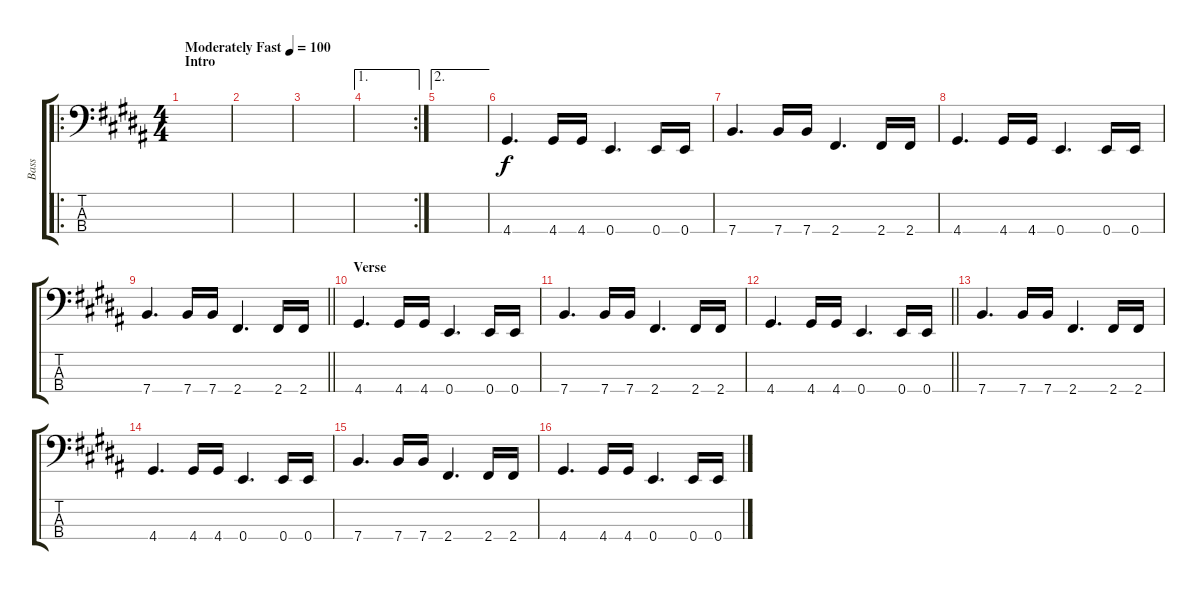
\track ("Bass" "Bass") {instrument electricbasspick}
\staff {score tabs}
\tuning (G2 D2 A1 E1) {hide}
\ro
\ts (4 4)
\section ("" "Intro")
\tempo (100 "Moderately Fast")
\clef f4
\ks b
|
|
|
\ae 1
\rc 2
|
\ae 2
|
4.4.4{d} 4.4.16 4.4.16 0.4.4{d} 0.4.16 0.4.16 |
7.4.4{d} 7.4.16 7.4.16 2.4.4{d} 2.4.16 2.4.16 |
4.4.4{d} 4.4.16 4.4.16 0.4.4{d} 0.4.16 0.4.16 |
\barLineRight lightlight
7.4.4{d} 7.4.16 7.4.16 2.4.4{d} 2.4.16 2.4.16 |
\section ("" "Verse")
4.4.4{d} 4.4.16 4.4.16 0.4.4{d} 0.4.16 0.4.16 |
7.4.4{d} 7.4.16 7.4.16 2.4.4{d} 2.4.16 2.4.16 |
\barLineRight lightlight
4.4.4{d} 4.4.16 4.4.16 0.4.4{d} 0.4.16 0.4.16 |
\section ("" "")
7.4.4{d} 7.4.16 7.4.16 2.4.4{d} 2.4.16 2.4.16 |
4.4.4{d} 4.4.16 4.4.16 0.4.4{d} 0.4.16 0.4.16 |
7.4.4{d} 7.4.16 7.4.16 2.4.4{d} 2.4.16 2.4.16 |
4.4.4{d} 4.4.16 4.4.16 0.4.4{d} 0.4.16 0.4.16
